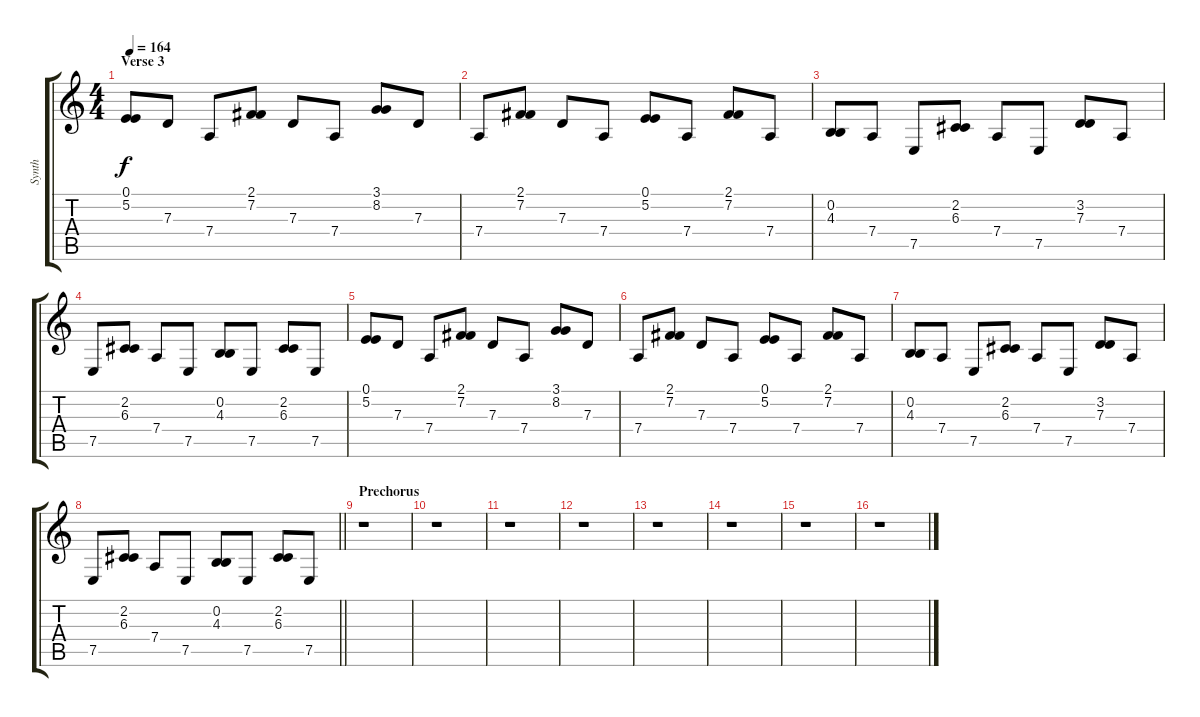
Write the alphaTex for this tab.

\track ("Synth" "Synth") {instrument stringensemble1}
\staff {score tabs}
\tuning (E4 B3 G3 D3 A2 E2) {hide}
\ts (4 4)
\section ("" "Verse 3")
\tempo 164
\clef g2
\ks c
(0.1 5.2).8{dy f} 7.3.8 7.4.8 (2.1 7.2).8 7.3.8 7.4.8 (3.1 8.2).8 7.3.8 |
7.4.8 (2.1 7.2).8 7.3.8 7.4.8 (0.1 5.2).8 7.4.8 (2.1 7.2).8 7.4.8 |
(0.2 4.3).8 7.4.8 7.5.8 (2.2 6.3).8 7.4.8 7.5.8 (3.2 7.3).8 7.4.8 |
7.5.8 (2.2 6.3).8 7.4.8 7.5.8 (0.2 4.3).8 7.5.8 (2.2 6.3).8 7.5.8 |
(0.1 5.2).8 7.3.8 7.4.8 (2.1 7.2).8 7.3.8 7.4.8 (3.1 8.2).8 7.3.8 |
7.4.8 (2.1 7.2).8 7.3.8 7.4.8 (0.1 5.2).8 7.4.8 (2.1 7.2).8 7.4.8 |
(0.2 4.3).8 7.4.8 7.5.8 (2.2 6.3).8 7.4.8 7.5.8 (3.2 7.3).8 7.4.8 |
\barLineRight lightlight
7.5.8 (2.2 6.3).8 7.4.8 7.5.8 (0.2 4.3).8 7.5.8 (2.2 6.3).8 7.5.8 |
\section ("" "Prechorus")
r.1 |
r.1 |
r.1 |
r.1 |
r.1 |
r.1 |
r.1 |
r.1
